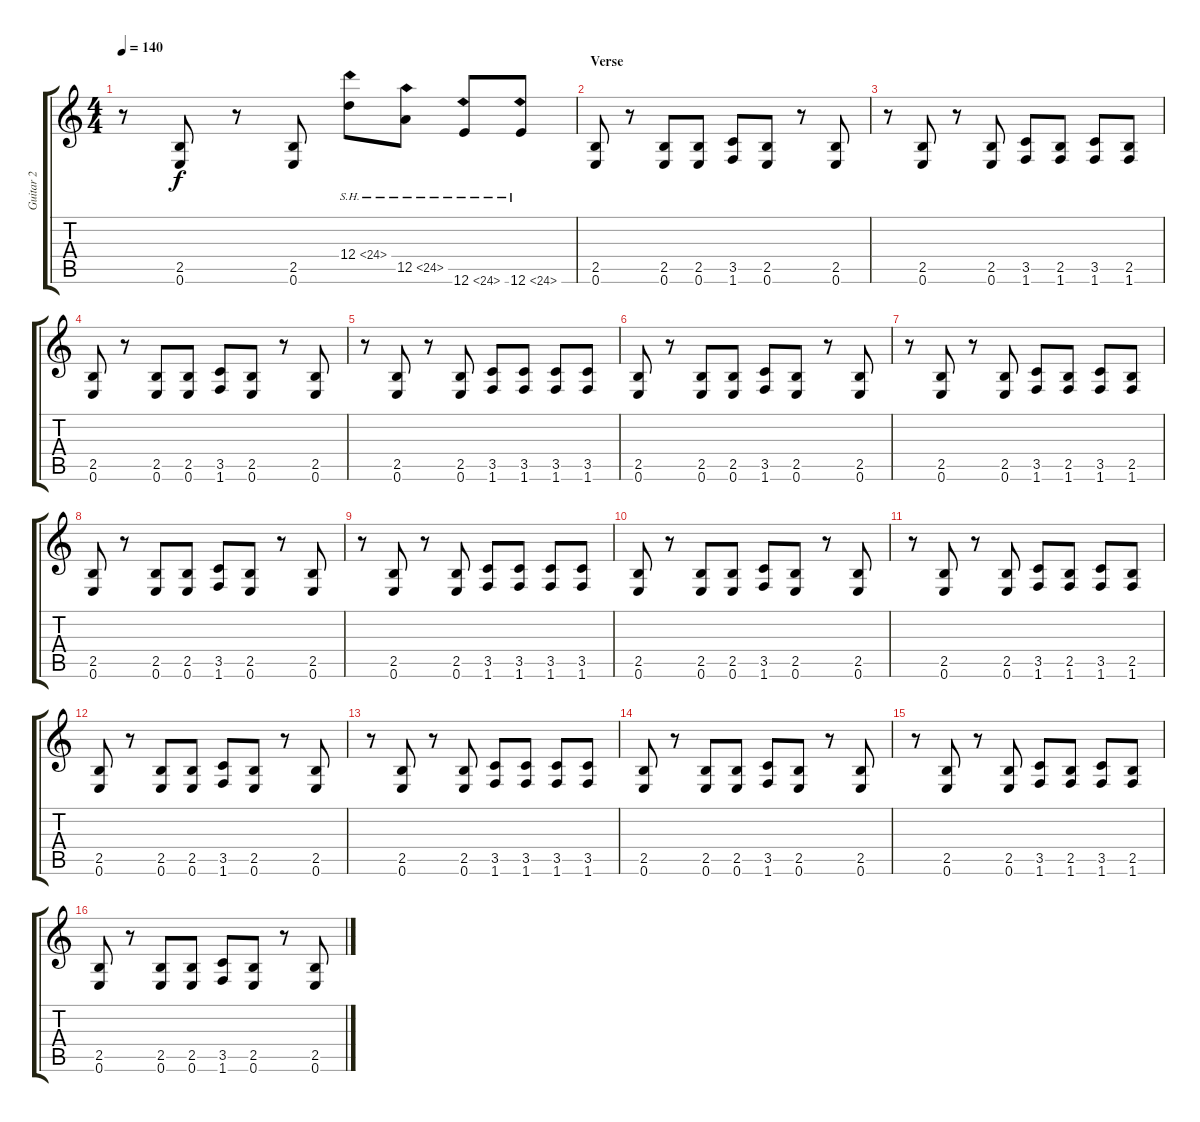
\track ("Guitar 2" "Guitar 2") {instrument distortionguitar}
\staff {score tabs}
\tuning (E4 B3 G3 D3 A2 E2) {hide}
\ts (4 4)
\tempo 140
\clef g2
\ks c
r.8{dy f} (2.5 0.6).8 r.8 (2.5 0.6).8 12.4{sh 12}.8 12.5{sh 12}.8 12.6{sh 12}.8 12.6{sh 12}.8 |
\section ("" "Verse")
(2.5 0.6).8 r.8 (2.5 0.6).8 (2.5 0.6).8 (3.5 1.6).8 (2.5 0.6).8 r.8 (2.5 0.6).8 |
r.8 (2.5 0.6).8 r.8 (2.5 0.6).8 (3.5 1.6).8 (2.5 1.6).8 (3.5 1.6).8 (2.5 1.6).8 |
(2.5 0.6).8 r.8 (2.5 0.6).8 (2.5 0.6).8 (3.5 1.6).8 (2.5 0.6).8 r.8 (2.5 0.6).8 |
r.8 (2.5 0.6).8 r.8 (2.5 0.6).8 (3.5 1.6).8 (3.5 1.6).8 (3.5 1.6).8 (3.5 1.6).8 |
(2.5 0.6).8 r.8 (2.5 0.6).8 (2.5 0.6).8 (3.5 1.6).8 (2.5 0.6).8 r.8 (2.5 0.6).8 |
r.8 (2.5 0.6).8 r.8 (2.5 0.6).8 (3.5 1.6).8 (2.5 1.6).8 (3.5 1.6).8 (2.5 1.6).8 |
(2.5 0.6).8 r.8 (2.5 0.6).8 (2.5 0.6).8 (3.5 1.6).8 (2.5 0.6).8 r.8 (2.5 0.6).8 |
r.8 (2.5 0.6).8 r.8 (2.5 0.6).8 (3.5 1.6).8 (3.5 1.6).8 (3.5 1.6).8 (3.5 1.6).8 |
(2.5 0.6).8 r.8 (2.5 0.6).8 (2.5 0.6).8 (3.5 1.6).8 (2.5 0.6).8 r.8 (2.5 0.6).8 |
r.8 (2.5 0.6).8 r.8 (2.5 0.6).8 (3.5 1.6).8 (2.5 1.6).8 (3.5 1.6).8 (2.5 1.6).8 |
(2.5 0.6).8 r.8 (2.5 0.6).8 (2.5 0.6).8 (3.5 1.6).8 (2.5 0.6).8 r.8 (2.5 0.6).8 |
r.8 (2.5 0.6).8 r.8 (2.5 0.6).8 (3.5 1.6).8 (3.5 1.6).8 (3.5 1.6).8 (3.5 1.6).8 |
(2.5 0.6).8 r.8 (2.5 0.6).8 (2.5 0.6).8 (3.5 1.6).8 (2.5 0.6).8 r.8 (2.5 0.6).8 |
r.8 (2.5 0.6).8 r.8 (2.5 0.6).8 (3.5 1.6).8 (2.5 1.6).8 (3.5 1.6).8 (2.5 1.6).8 |
(2.5 0.6).8 r.8 (2.5 0.6).8 (2.5 0.6).8 (3.5 1.6).8 (2.5 0.6).8 r.8 (2.5 0.6).8
